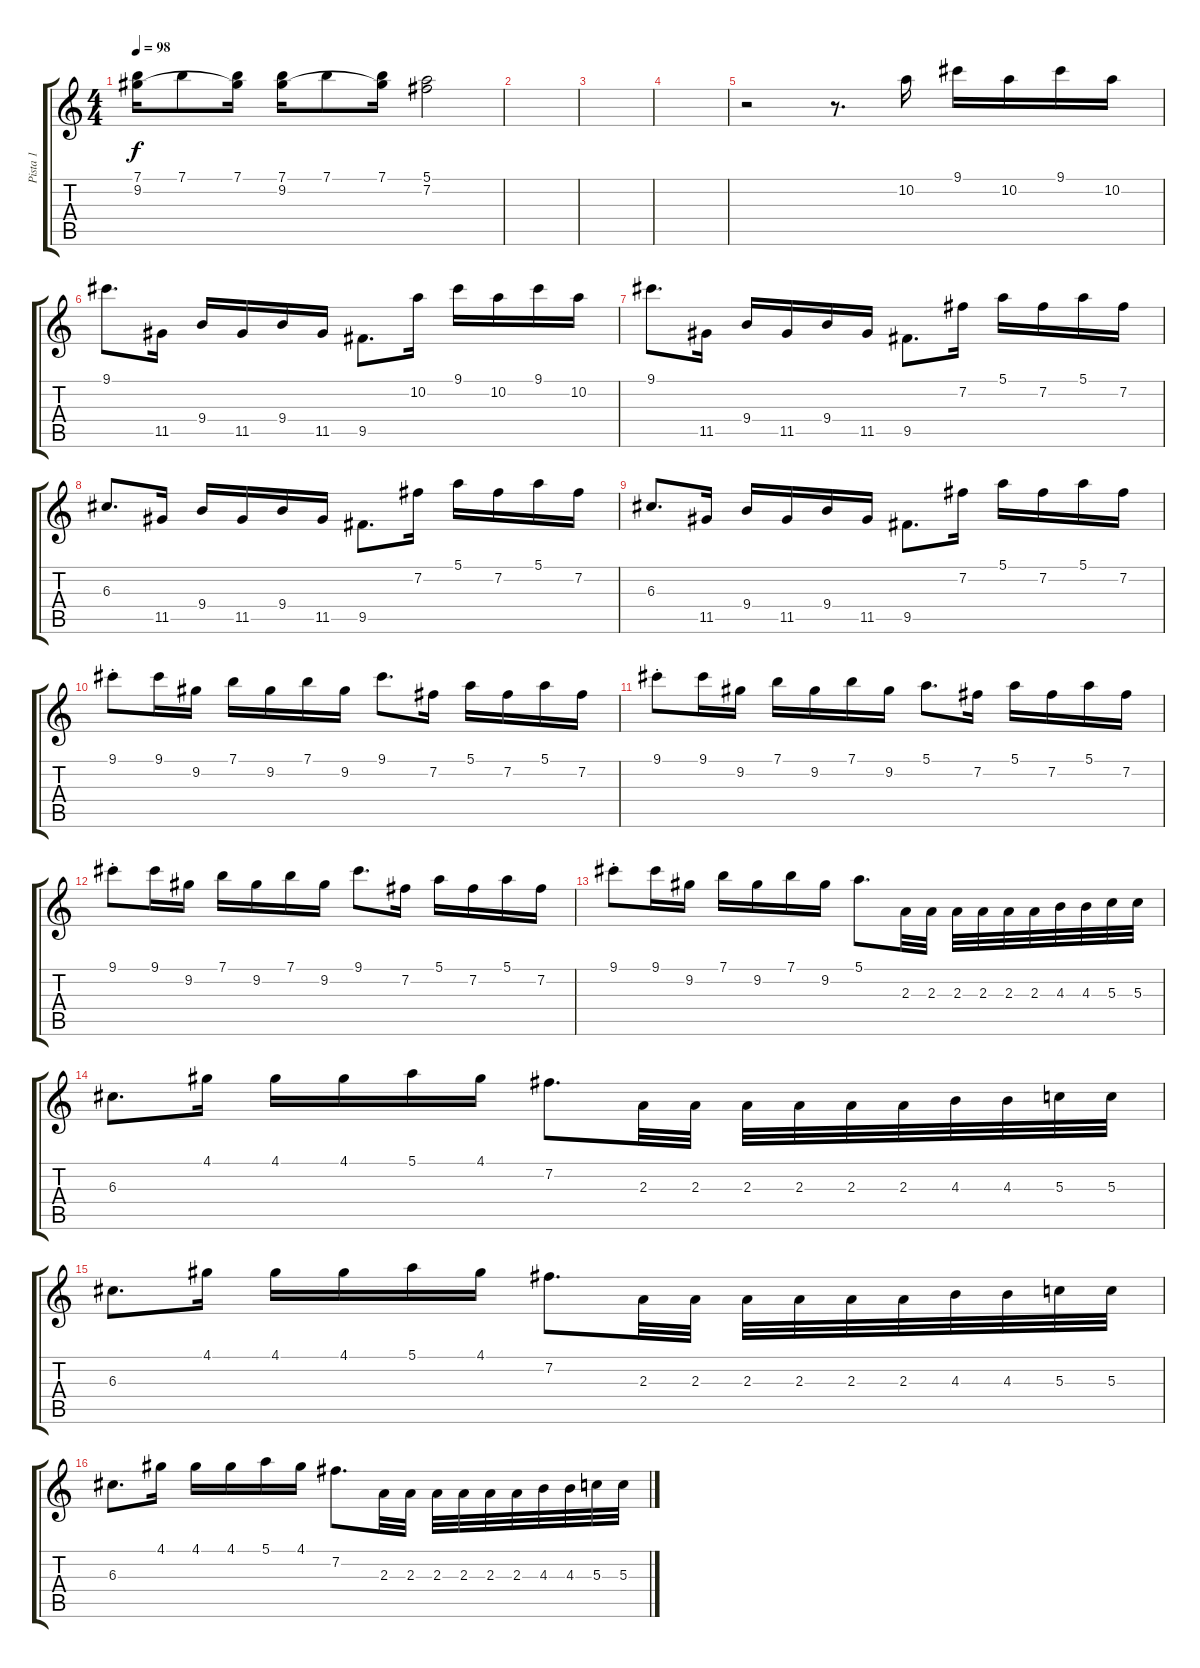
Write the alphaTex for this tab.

\track ("Pista 1" "Pista 1") {instrument electricguitarclean}
\staff {score tabs}
\tuning (E4 B3 G3 D3 A2 E2) {hide}
\ts (4 4)
\tempo 98
\clef g2
\ks c
(7.1 9.2).16{dy f} 7.1.8 (7.1 9.2{t}).16 (7.1 9.2).16 7.1.8 (7.1 9.2{t}).16 (5.1 7.2).2 |
|
|
|
r.2 r.8{d} 10.2.16 9.1.16 10.2.16 9.1.16 10.2.16 |
9.1.8{d} 11.5.16 9.4.16 11.5.16 9.4.16 11.5.16 9.5.8{d} 10.2.16 9.1.16 10.2.16 9.1.16 10.2.16 |
9.1.8{d} 11.5.16 9.4.16 11.5.16 9.4.16 11.5.16 9.5.8{d} 7.2.16 5.1.16 7.2.16 5.1.16 7.2.16 |
6.3.8{d} 11.5.16 9.4.16 11.5.16 9.4.16 11.5.16 9.5.8{d} 7.2.16 5.1.16 7.2.16 5.1.16 7.2.16 |
6.3.8{d} 11.5.16 9.4.16 11.5.16 9.4.16 11.5.16 9.5.8{d} 7.2.16 5.1.16 7.2.16 5.1.16 7.2.16 |
9.1{st}.8 9.1.16 9.2.16 7.1.16 9.2.16 7.1.16 9.2.16 9.1.8{d} 7.2.16 5.1.16 7.2.16 5.1.16 7.2.16 |
9.1{st}.8 9.1.16 9.2.16 7.1.16 9.2.16 7.1.16 9.2.16 5.1.8{d} 7.2.16 5.1.16 7.2.16 5.1.16 7.2.16 |
9.1{st}.8 9.1.16 9.2.16 7.1.16 9.2.16 7.1.16 9.2.16 9.1.8{d} 7.2.16 5.1.16 7.2.16 5.1.16 7.2.16 |
9.1{st}.8 9.1.16 9.2.16 7.1.16 9.2.16 7.1.16 9.2.16 5.1.8{d} 2.3.32 2.3.32 2.3.32 2.3.32 2.3.32 2.3.32 4.3.32 4.3.32 5.3.32 5.3.32 |
6.3.8{d} 4.1.16 4.1.16 4.1.16 5.1.16 4.1.16 7.2.8{d} 2.3.32 2.3.32 2.3.32 2.3.32 2.3.32 2.3.32 4.3.32 4.3.32 5.3.32 5.3.32 |
6.3.8{d} 4.1.16 4.1.16 4.1.16 5.1.16 4.1.16 7.2.8{d} 2.3.32 2.3.32 2.3.32 2.3.32 2.3.32 2.3.32 4.3.32 4.3.32 5.3.32 5.3.32 |
6.3.8{d} 4.1.16 4.1.16 4.1.16 5.1.16 4.1.16 7.2.8{d} 2.3.32 2.3.32 2.3.32 2.3.32 2.3.32 2.3.32 4.3.32 4.3.32 5.3.32 5.3.32
